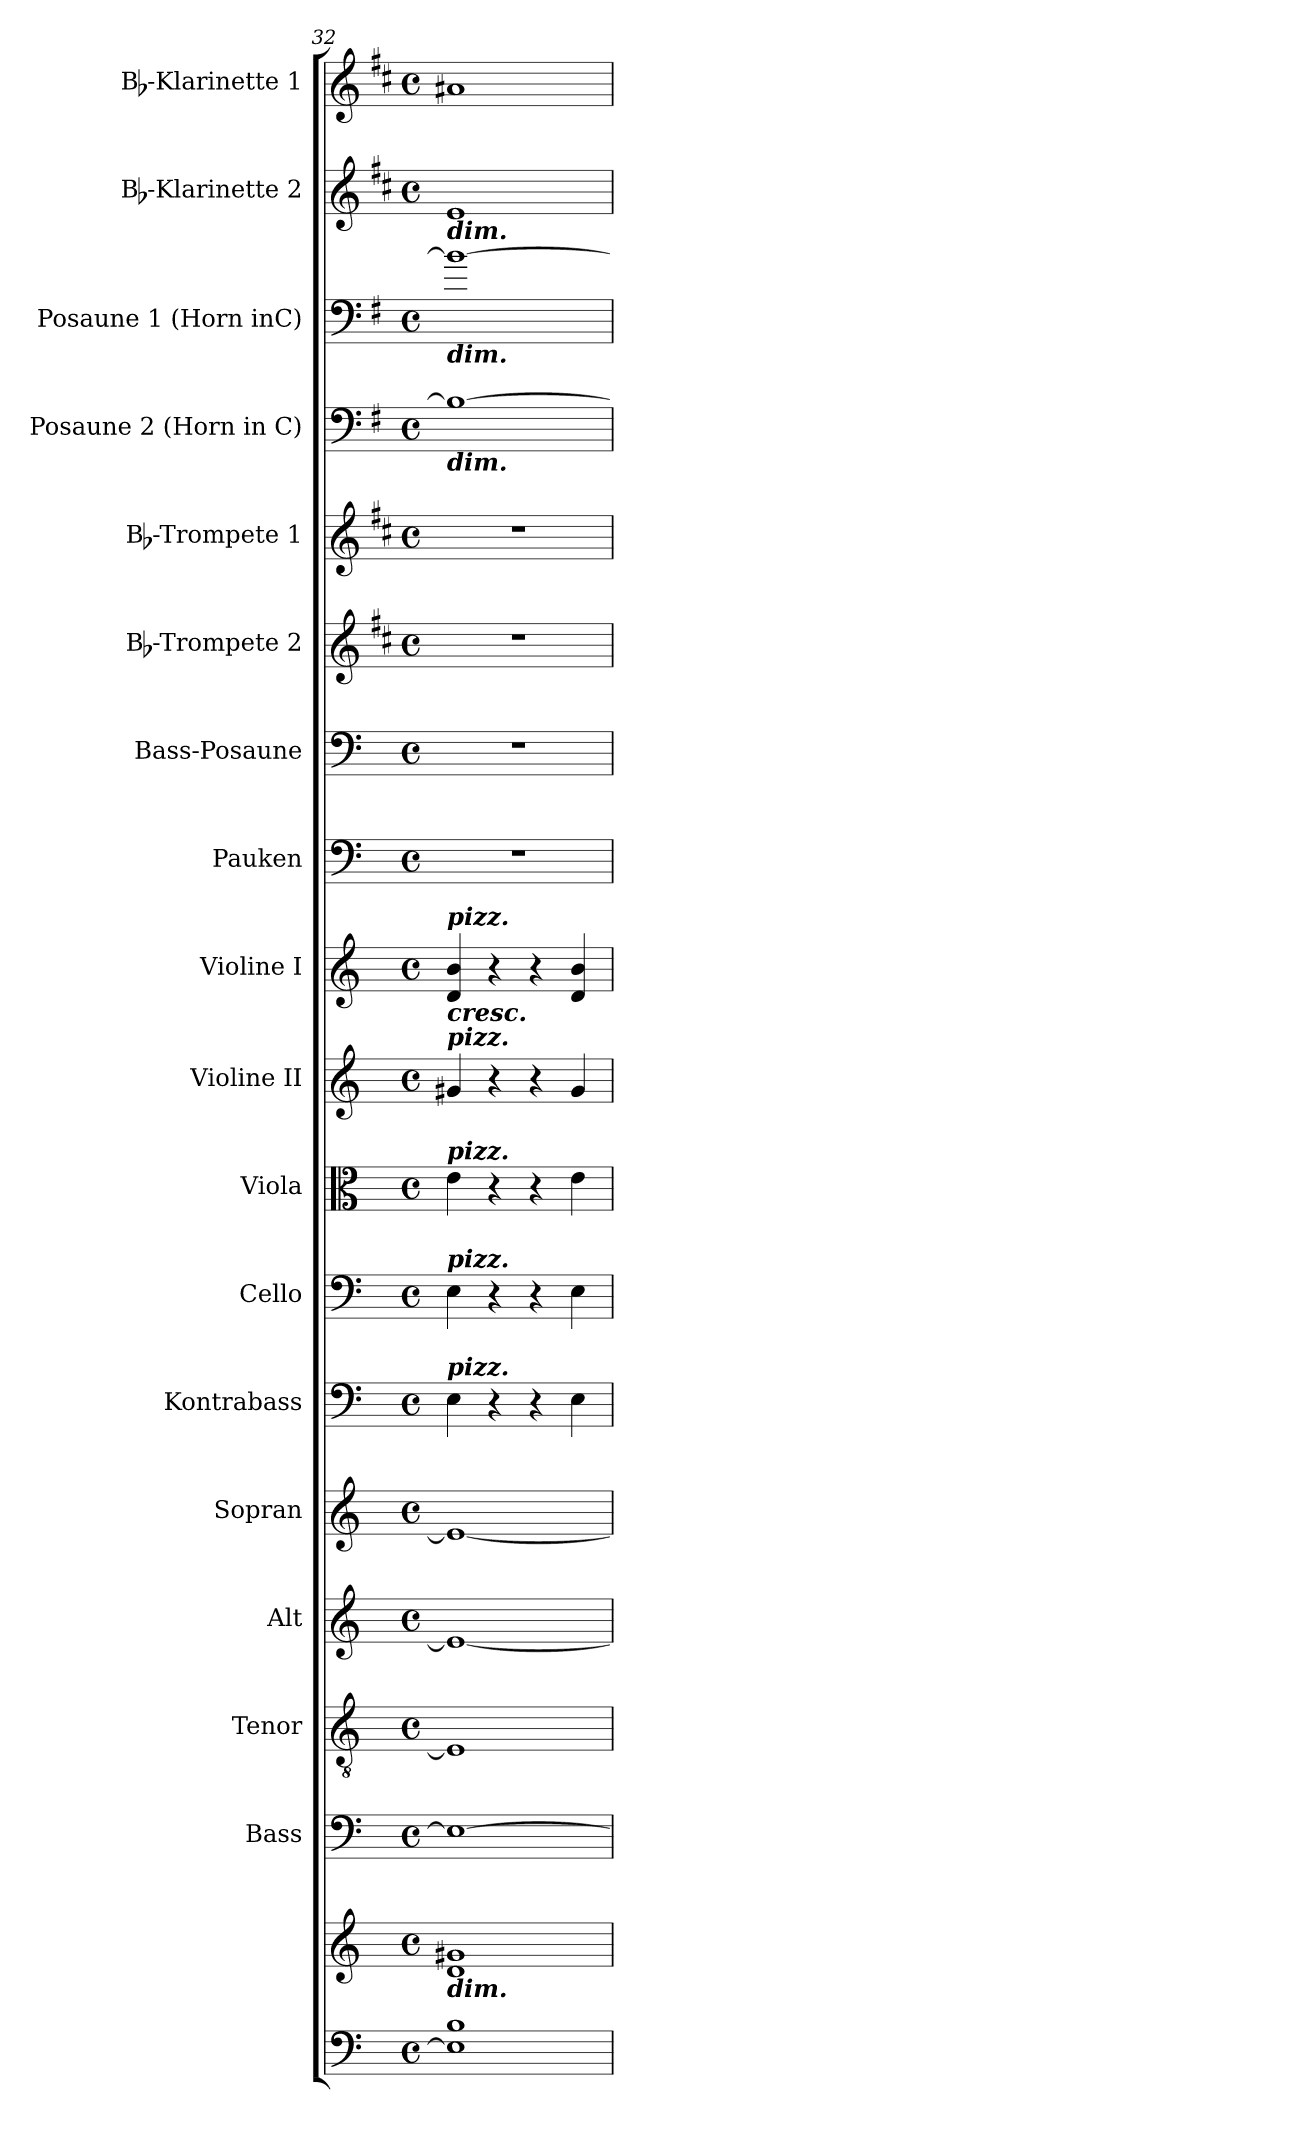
**kern	**kern	**kern	**kern	**kern	**kern	**kern	**kern	**kern	**kern	**kern	**kern	**kern	**kern	**kern	**kern	**kern	**kern	**kern
*part18	*part18	*part17	*part16	*part15	*part14	*part13	*part12	*part11	*part10	*part9	*part8	*part7	*part6	*part5	*part4	*part3	*part2	*part1
*staff19	*staff18	*staff17	*staff16	*staff15	*staff14	*staff13	*staff12	*staff11	*staff10	*staff9	*staff8	*staff7	*staff6	*staff5	*staff4	*staff3	*staff2	*staff1
*	*	*I"Bass	*I"Tenor	*I"Alt	*I"Sopran	*I"Kontrabass	*I"Cello	*I"Viola	*I"Violine II	*I"Violine I	*I"Pauken	*I"Bass-Posaune	*I"Bb-Trompete 2	*I"Bb-Trompete 1	*I"Posaune 2 (Horn in C)	*I"Posaune 1 (Horn inC)	*I"Bb-Klarinette 2	*I"Bb-Klarinette 1
*	*	*I'B.	*I'T.	*I'A.	*I'S.	*I'Kb.	*	*I'Vla.	*I'Vl. II	*I'Vl. I	*I'Pk.	*I'B-Pos.	*I'Bb Trp. 2	*I'Bb Trp. 1	*I'Pos. 2	*I'Pos. 1	*I'Bb Kl. 2	*I'Bb Kl. 1
*clefF4	*clefG2	*clefF4	*clefGv2	*clefG2	*clefG2	*clefF4	*clefF4	*clefC3	*clefG2	*clefG2	*clefF4	*clefF4	*clefG2	*clefG2	*clefF4	*clefF4	*clefG2	*clefG2
*	*	*	*	*	*	*ITrd7c12	*	*	*	*	*	*	*ITrd1c2	*ITrd1c2	*ITrd4c7	*ITrd4c7	*ITrd1c2	*ITrd1c2
*k[]	*k[]	*k[]	*k[]	*k[]	*k[]	*k[]	*k[]	*k[]	*k[]	*k[]	*k[]	*k[]	*k[]	*k[]	*k[]	*k[]	*k[]	*k[]
*C:	*C:	*C:	*C:	*C:	*C:	*C:	*C:	*C:	*C:	*C:	*C:	*C:	*C:	*C:	*C:	*C:	*C:	*C:
*M4/4	*M4/4	*M4/4	*M4/4	*M4/4	*M4/4	*M4/4	*M4/4	*M4/4	*M4/4	*M4/4	*M4/4	*M4/4	*M4/4	*M4/4	*M4/4	*M4/4	*M4/4	*M4/4
*met(c)	*met(c)	*met(c)	*met(c)	*met(c)	*met(c)	*met(c)	*met(c)	*met(c)	*met(c)	*met(c)	*met(c)	*met(c)	*met(c)	*met(c)	*met(c)	*met(c)	*met(c)	*met(c)
=32	=32	=32	=32	=32	=32	=32	=32	=32	=32	=32	=32	=32	=32	=32	=32	=32	=32	=32
*^	*^	*	*	*	*	*	*	*	*	*	*	*	*	*	*	*	*	*
!	!	!	!	!	!	!	!	!	!	!	!	!	!	!	!	!	!	!	!LO:TX:b:Bi:t=dim.	!
!	!	!	!	!	!	!	!	!	!	!	!	!	!	!	!	!	!	!LO:TX:b:Bi:t=dim.	!	!
!	!	!	!	!	!	!	!	!	!	!	!	!	!	!	!	!	!LO:TX:b:Bi:t=dim.	!	!	!
!	!	!	!	!	!	!	!	!	!	!	!	!LO:TX:b:Bi:t=cresc.	!	!	!	!	!	!	!	!
!	!	!	!	!	!	!	!	!	!	!	!	!LO:TX:a:Bi:t=pizz.	!	!	!	!	!	!	!	!
!	!	!	!	!	!	!	!	!	!	!	!LO:TX:a:Bi:t=pizz.	!	!	!	!	!	!	!	!	!
!	!	!	!	!	!	!	!	!	!	!LO:TX:a:Bi:t=pizz.	!	!	!	!	!	!	!	!	!	!
!	!	!	!	!	!	!	!	!	!LO:TX:a:Bi:t=pizz.	!	!	!	!	!	!	!	!	!	!	!
!	!	!	!	!	!	!	!	!LO:TX:a:Bi:t=pizz.	!	!	!	!	!	!	!	!	!	!	!	!
!	!	!LO:TX:b:Bi:t=dim.	!	!	!	!	!	!	!	!	!	!	!	!	!	!	!	!	!	!
1B	1E]	1g#X	1d	1E_	1E]	1e_	1e_	4EE\	4E\	4e\	4g#X/	4d/ 4b/	1r	1r	1r	1r	1E_	1e_	1d	1g#X
.	.	.	.	.	.	.	.	4r	4r	4r	4r	4r	.	.	.	.	.	.	.	.
.	.	.	.	.	.	.	.	4r	4r	4r	4r	4r	.	.	.	.	.	.	.	.
.	.	.	.	.	.	.	.	4EE\	4E\	4e\	4g#/	4d/ 4b/	.	.	.	.	.	.	.	.
*v	*v	*	*	*	*	*	*	*	*	*	*	*	*	*	*	*	*	*	*	*
*	*v	*v	*	*	*	*	*	*	*	*	*	*	*	*	*	*	*	*	*
=	=	=	=	=	=	=	=	=	=	=	=	=	=	=	=	=	=	=
*-	*-	*-	*-	*-	*-	*-	*-	*-	*-	*-	*-	*-	*-	*-	*-	*-	*-	*-
